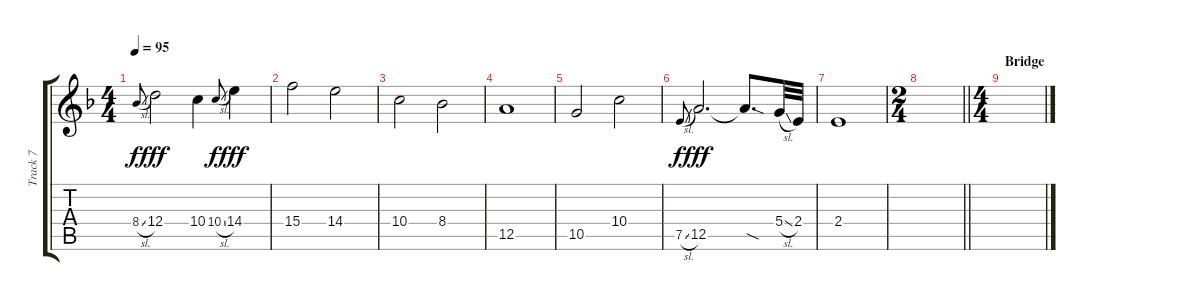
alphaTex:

\track ("Track 7" "Track 7") {instrument overdrivenguitar}
\staff {score tabs}
\tuning (E4 B3 G3 D3 A2 E2) {hide}
\ts (4 4)
\tempo 95
\clef g2
\ks f
8.4{sl}.8{gr onbeat dy f} 12.4.2{dy fff} 10.4.4 10.4{sl}.8{gr onbeat dy f} 14.4.4{dy fff} |
15.4.2 14.4.2 |
10.4.2 8.4.2 |
12.5.1 |
10.5.2 10.4.2 |
7.5{sl}.8{gr onbeat dy f} 12.5.2{d dy fff} 12.5{sod t}.8{d} 5.4{sl}.32 2.4.32 |
2.4.1 |
\ts (2 4)
\barLineRight lightlight
|
\ts (4 4)
\section ("" "Bridge")
